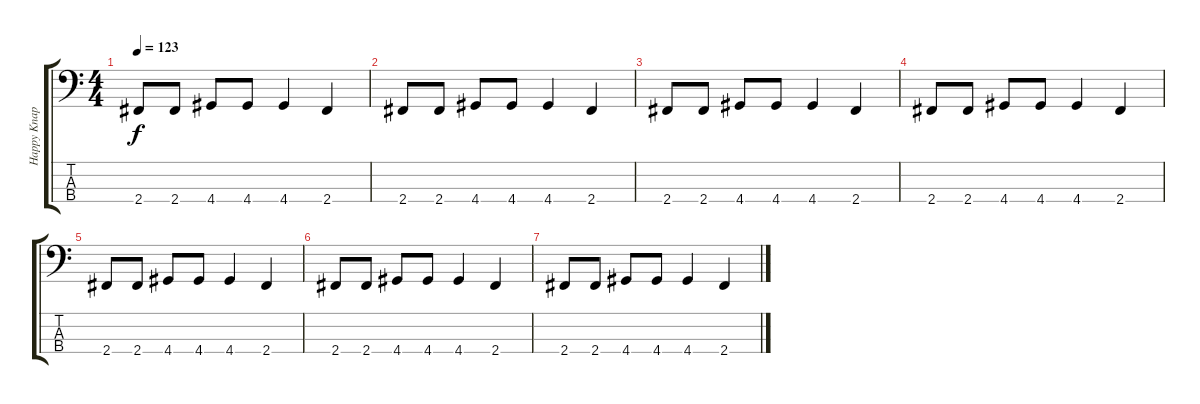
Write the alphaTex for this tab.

\track ("Happy Knappy (Bass)" "Happy Knap") {instrument electricbasspick}
\staff {score tabs}
\tuning (G2 D2 A1 E1) {hide}
\ts (4 4)
\tempo 123
\clef f4
\ks c
2.4.8{dy f} 2.4.8 4.4.8 4.4.8 4.4.4 2.4.4 |
2.4.8 2.4.8 4.4.8 4.4.8 4.4.4 2.4.4 |
2.4.8 2.4.8 4.4.8 4.4.8 4.4.4 2.4.4 |
2.4.8 2.4.8 4.4.8 4.4.8 4.4.4 2.4.4 |
2.4.8 2.4.8 4.4.8 4.4.8 4.4.4 2.4.4 |
2.4.8 2.4.8 4.4.8 4.4.8 4.4.4 2.4.4 |
2.4.8 2.4.8 4.4.8 4.4.8 4.4.4 2.4.4
